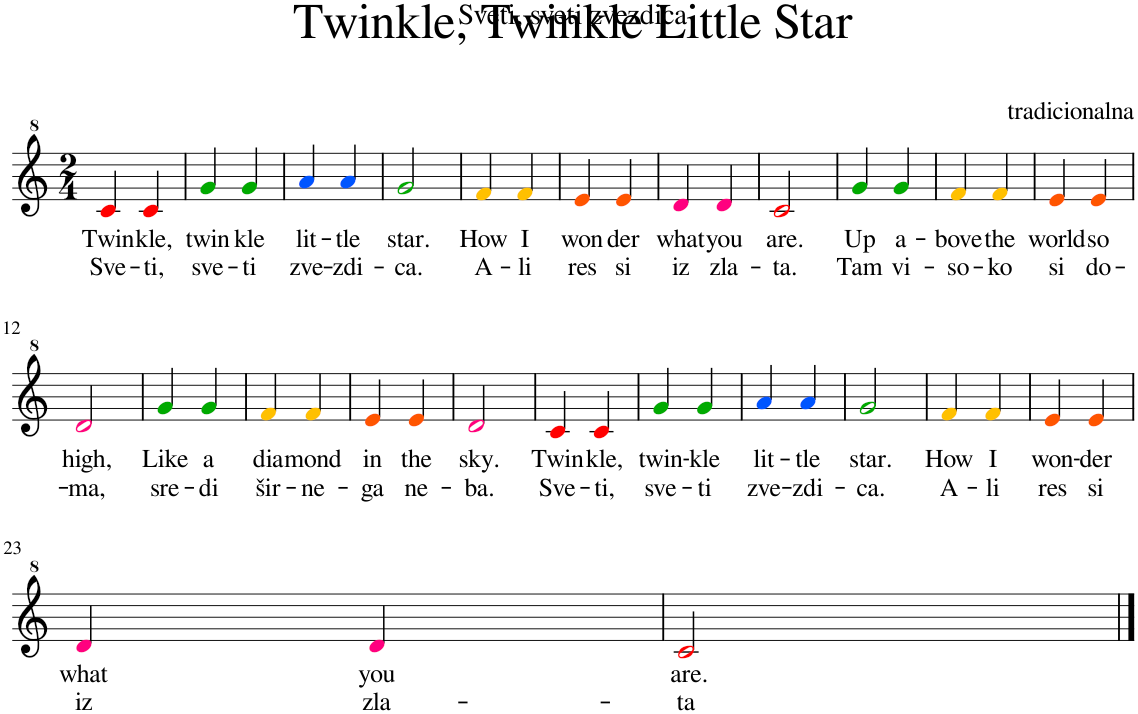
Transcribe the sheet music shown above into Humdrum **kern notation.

**kern	**text	**text
*part1	*part1	*part1
*staff1	*staff1	*staff1
*I"Xylophone	*	*
*I'Xyl.	*	*
*clefG^2	*	*
*k[]	*	*
*M2/4	*	*
=1	=1	=1
!	!LO:LY:b	!LO:LY:b
4cci/	Twin-	Sve-
!	!LO:LY:b	!LO:LY:b
4cci/	-kle,	-ti,
=2	=2	=2
!	!LO:LY:b	!LO:LY:b
4ggj/	twin-	sve-
!	!LO:LY:b	!LO:LY:b
4ggj/	-kle	-ti
=3	=3	=3
!	!LO:LY:b	!LO:LY:b
4aaZ/	lit-	zve-
!	!LO:LY:b	!LO:LY:b
4aaZ/	-tle	-zdi-
=4	=4	=4
!	!LO:LY:b	!LO:LY:b
2ggj/	star.	-ca.
=5	=5	=5
!	!LO:LY:b	!LO:LY:b
4ffV/	How	A-
!	!LO:LY:b	!LO:LY:b
4ffV/	I	-li
=6	=6	=6
!	!LO:LY:b	!LO:LY:b
4eeN/	won-	res
!	!LO:LY:b	!LO:LY:b
4eeN/	-der	si
=7	=7	=7
!	!LO:LY:b	!LO:LY:b
4ddl/	what	iz
!	!LO:LY:b	!LO:LY:b
4ddl/	you	zla-
=8	=8	=8
!	!LO:LY:b	!LO:LY:b
2cci/	are.	-ta.
=9	=9	=9
!	!LO:LY:b	!LO:LY:b
4ggj/	Up	Tam
!	!LO:LY:b	!LO:LY:b
4ggj/	a-	vi-
=10	=10	=10
!	!LO:LY:b	!LO:LY:b
4ffV/	-bove	-so-
!	!LO:LY:b	!LO:LY:b
4ffV/	the	-ko
=11	=11	=11
!	!LO:LY:b	!LO:LY:b
4eeN/	world	si
!	!LO:LY:b	!LO:LY:b
4eeN/	so	do-
!!LO:LB:g=z
=12	=12	=12
!	!LO:LY:b	!LO:LY:b
2ddl/	high,	-ma,
=13	=13	=13
!	!LO:LY:b	!LO:LY:b
4ggj/	Like	sre-
!	!LO:LY:b	!LO:LY:b
4ggj/	a	-di
=14	=14	=14
!	!LO:LY:b	!LO:LY:b
4ffV/	dia-	šir-
!	!LO:LY:b	!LO:LY:b
4ffV/	-mond	-ne-
=15	=15	=15
!	!LO:LY:b	!LO:LY:b
4eeN/	in	-ga
!	!LO:LY:b	!LO:LY:b
4eeN/	the	ne-
=16	=16	=16
!	!LO:LY:b	!LO:LY:b
2ddl/	sky.	-ba.
=17	=17	=17
!	!LO:LY:b	!LO:LY:b
4cci/	Twin-	Sve-
!	!LO:LY:b	!LO:LY:b
4cci/	-kle,	-ti,
=18	=18	=18
!	!LO:LY:b	!LO:LY:b
4ggj/	twin-	sve-
!	!LO:LY:b	!LO:LY:b
4ggj/	-kle	-ti
=19	=19	=19
!	!LO:LY:b	!LO:LY:b
4aaZ/	lit-	zve-
!	!LO:LY:b	!LO:LY:b
4aaZ/	-tle	-zdi-
=20	=20	=20
!	!LO:LY:b	!LO:LY:b
2ggj/	star.	-ca.
=21	=21	=21
!	!LO:LY:b	!LO:LY:b
4ffV/	How	A-
!	!LO:LY:b	!LO:LY:b
4ffV/	I	-li
=22	=22	=22
!	!LO:LY:b	!LO:LY:b
4eeN/	won-	res
!	!LO:LY:b	!LO:LY:b
4eeN/	-der	si
!!LO:LB:g=z
=23	=23	=23
!	!LO:LY:b	!LO:LY:b
4ddl/	what	iz
!	!LO:LY:b	!LO:LY:b
4ddl/	you	zla-
=24	=24	=24
!	!LO:LY:b	!LO:LY:b
2cci/	are.	-ta
==	==	==
*-	*-	*-
